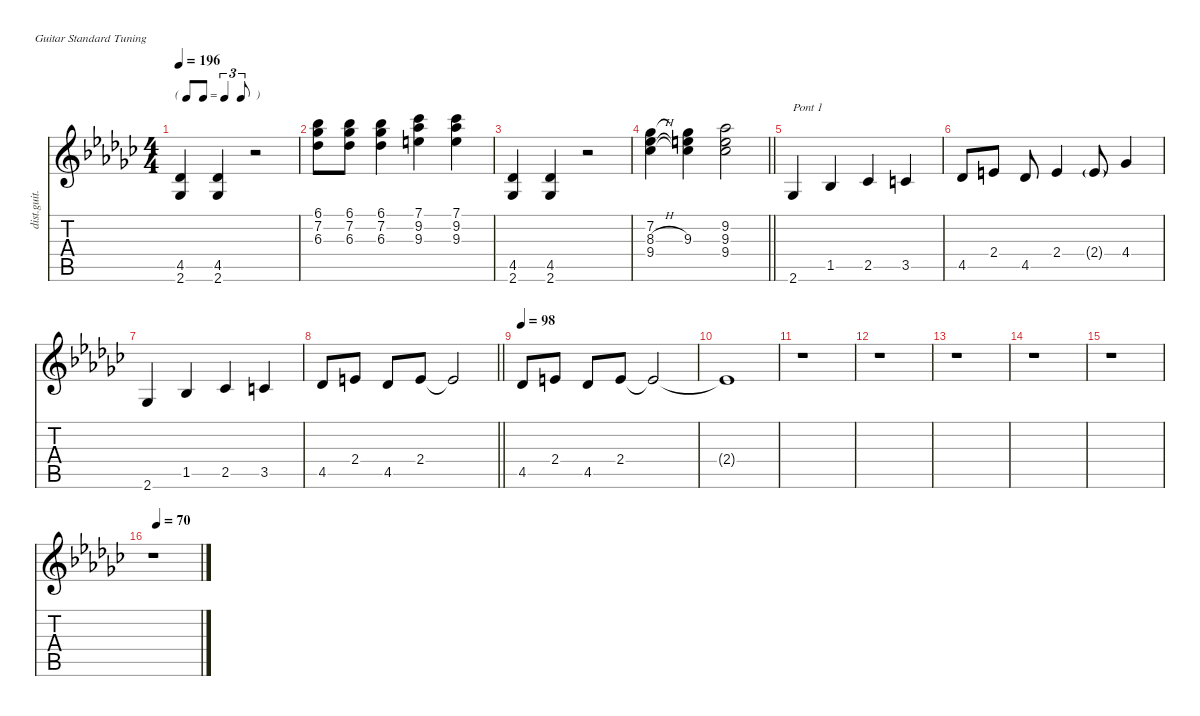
\defaultSystemsLayout 4
\hideDynamics
\bracketExtendMode nobrackets
\otherSystemsTrackNameOrientation horizontal
\track ("Guitare 1" "dist.guit.") {defaultSystemsLayout 8 instrument distortionguitar}
\staff {score tabs}
\tuning (E4 B3 G3 D3 A2 E2)
\ts (4 4)
\tf triplet8th
\tempo 196
\clef g2
\ks gb
(4.5{acc b} 2.6{acc b}).4{dy f beam Up} (4.5{acc b} 2.6{acc b}).4{beam Up} r.2{beam Up} |
(6.1{acc b} 7.2{acc b} 6.3{acc b}).8{beam Down} (6.1{acc b} 7.2{acc b} 6.3{acc b}).8{beam Down} (6.1{acc b} 7.2{acc b} 6.3{acc b}).4{beam Down} (7.1{acc b} 9.2{acc b} 9.3{acc forcenatural}).4{beam Down} (7.1{acc b} 9.2{acc b} 9.3{acc forcenatural}).4{beam Down} |
(4.5{acc b} 2.6{acc b}).4{beam Up} (4.5{acc b} 2.6{acc b}).4{beam Up} r.2{beam Up} |
\barLineRight lightlight
(7.2{acc b} 8.3{h acc b} 9.4{acc b}).4{beam Down} (7.2{t acc b} 9.3{acc forcenatural} 9.4{t acc b}).4{beam Down} (9.2{acc b} 9.3{acc forcenatural} 9.4{acc b}).2{beam Down} |
2.6{acc b}.4{txt "Pont 1" beam Up} 1.5{acc b}.4{beam Up} 2.5{acc b}.4{beam Up} 3.5{acc forcenatural}.4{beam Up} |
4.5{acc b}.8{beam Up} 2.4{acc forcenatural}.8{beam Up} 4.5{acc b}.8{beam Up} 2.4{acc forcenatural}.4{beam Up} 2.4{g acc forcenatural}.8{dy mf beam Up} 4.4{acc b}.4{dy f beam Up} |
2.6{acc b}.4{beam Up} 1.5{acc b}.4{beam Up} 2.5{acc b}.4{beam Up} 3.5{acc forcenatural}.4{beam Up} |
\barLineRight lightlight
4.5{acc b}.8{beam Up} 2.4{acc forcenatural}.8{beam Up} 4.5{acc b}.8{beam Up} 2.4{acc forcenatural}.8{beam Up} 2.4{t acc forcenatural}.2{beam Up} |
\tempo 98
4.5{acc b}.8{beam Up} 2.4{acc forcenatural}.8{beam Up} 4.5{acc b}.8{beam Up} 2.4{acc forcenatural}.8{beam Up} 2.4{t acc forcenatural}.2{beam Up} |
2.4{t acc forcenatural}.1{beam Up} |
r.1{beam Down} |
r.1{beam Down} |
r.1{beam Down} |
r.1{beam Down} |
r.1{beam Down} |
\tempo (70 0.09375)
r.1{beam Down}
